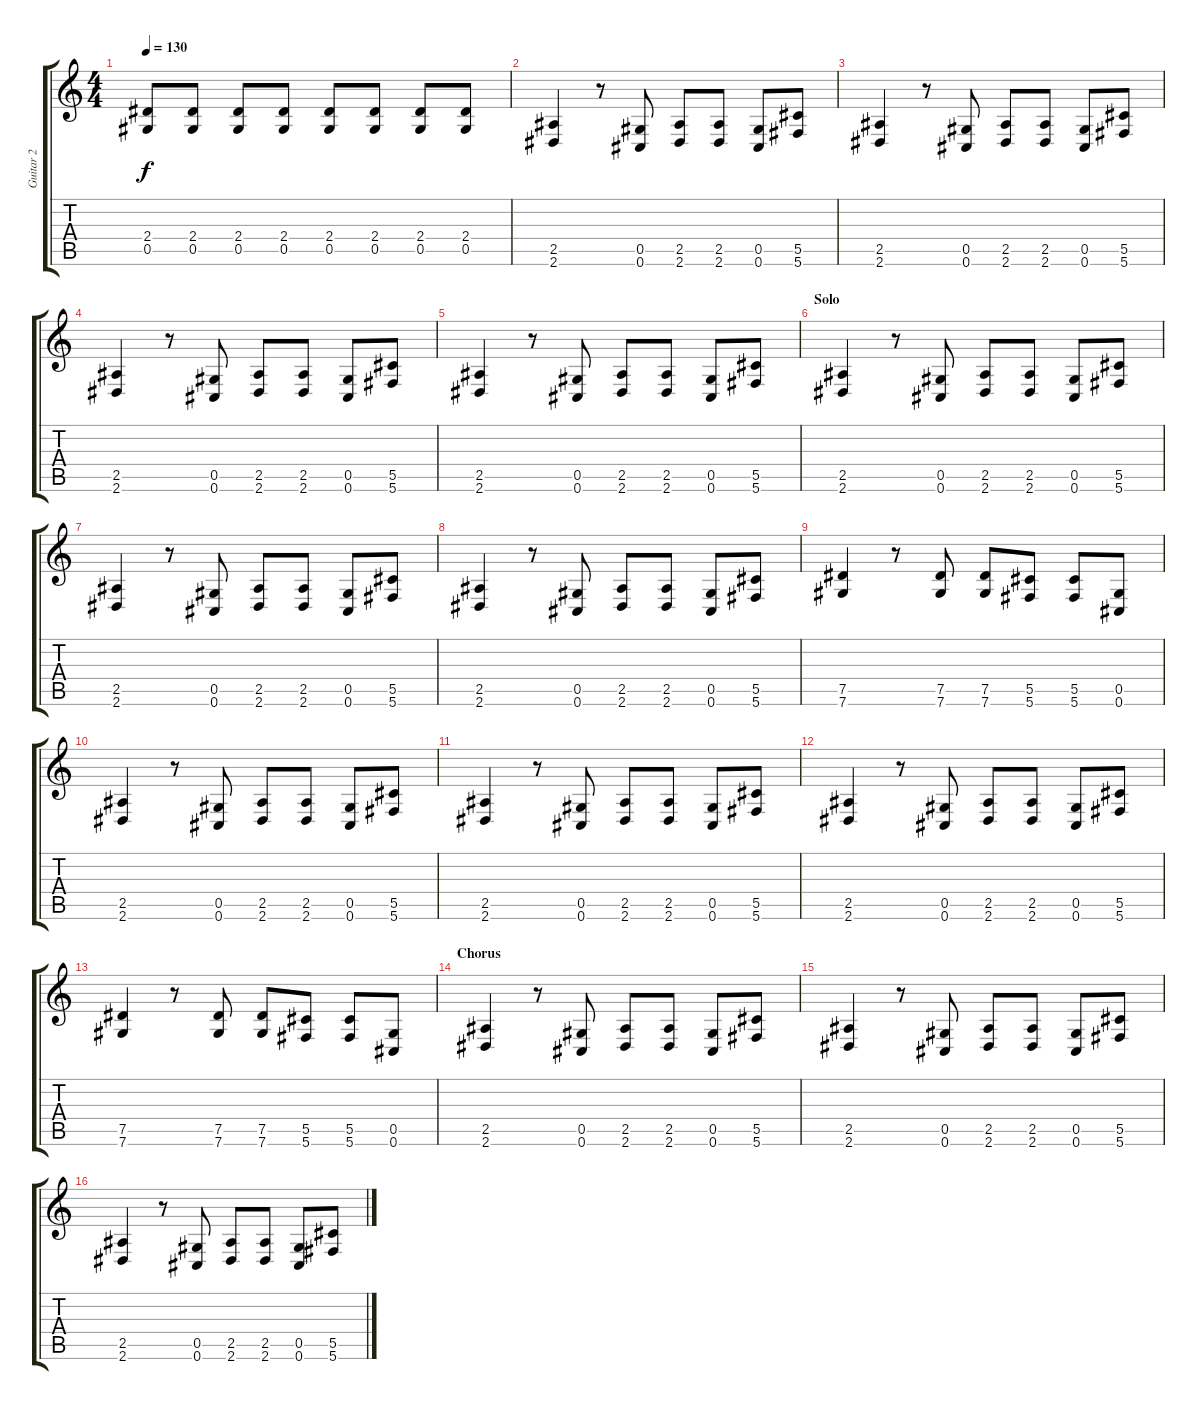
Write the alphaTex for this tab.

\track ("Guitar 2" "Guitar 2") {instrument distortionguitar}
\staff {score tabs}
\tuning (Eb4 Bb3 Gb3 Db3 Ab2 Db2) {hide}
\ts (4 4)
\tempo 130
\clef g2
\ks c
(2.4 0.5).8{dy f} (2.4 0.5).8 (2.4 0.5).8 (2.4 0.5).8 (2.4 0.5).8 (2.4 0.5).8 (2.4 0.5).8 (2.4 0.5).8 |
(2.5 2.6).4{instrument electricguitarclean} r.8 (0.5 0.6).8 (2.5 2.6).8 (2.5 2.6).8 (0.5 0.6).8 (5.5 5.6).8 |
(2.5 2.6).4 r.8 (0.5 0.6).8 (2.5 2.6).8 (2.5 2.6).8 (0.5 0.6).8 (5.5 5.6).8 |
(2.5 2.6).4 r.8 (0.5 0.6).8 (2.5 2.6).8 (2.5 2.6).8 (0.5 0.6).8 (5.5 5.6).8 |
(2.5 2.6).4 r.8 (0.5 0.6).8 (2.5 2.6).8 (2.5 2.6).8 (0.5 0.6).8 (5.5 5.6).8 |
\section ("" "Solo")
(2.5 2.6).4{instrument distortionguitar} r.8 (0.5 0.6).8 (2.5 2.6).8 (2.5 2.6).8 (0.5 0.6).8 (5.5 5.6).8 |
(2.5 2.6).4 r.8 (0.5 0.6).8 (2.5 2.6).8 (2.5 2.6).8 (0.5 0.6).8 (5.5 5.6).8 |
(2.5 2.6).4 r.8 (0.5 0.6).8 (2.5 2.6).8 (2.5 2.6).8 (0.5 0.6).8 (5.5 5.6).8 |
(7.5 7.6).4 r.8 (7.5 7.6).8 (7.5 7.6).8 (5.5 5.6).8 (5.5 5.6).8 (0.5 0.6).8 |
(2.5 2.6).4 r.8 (0.5 0.6).8 (2.5 2.6).8 (2.5 2.6).8 (0.5 0.6).8 (5.5 5.6).8 |
(2.5 2.6).4 r.8 (0.5 0.6).8 (2.5 2.6).8 (2.5 2.6).8 (0.5 0.6).8 (5.5 5.6).8 |
(2.5 2.6).4 r.8 (0.5 0.6).8 (2.5 2.6).8 (2.5 2.6).8 (0.5 0.6).8 (5.5 5.6).8 |
(7.5 7.6).4 r.8 (7.5 7.6).8 (7.5 7.6).8 (5.5 5.6).8 (5.5 5.6).8 (0.5 0.6).8 |
\section ("" "Chorus")
(2.5 2.6).4 r.8 (0.5 0.6).8 (2.5 2.6).8 (2.5 2.6).8 (0.5 0.6).8 (5.5 5.6).8 |
(2.5 2.6).4 r.8 (0.5 0.6).8 (2.5 2.6).8 (2.5 2.6).8 (0.5 0.6).8 (5.5 5.6).8 |
(2.5 2.6).4 r.8 (0.5 0.6).8 (2.5 2.6).8 (2.5 2.6).8 (0.5 0.6).8 (5.5 5.6).8
